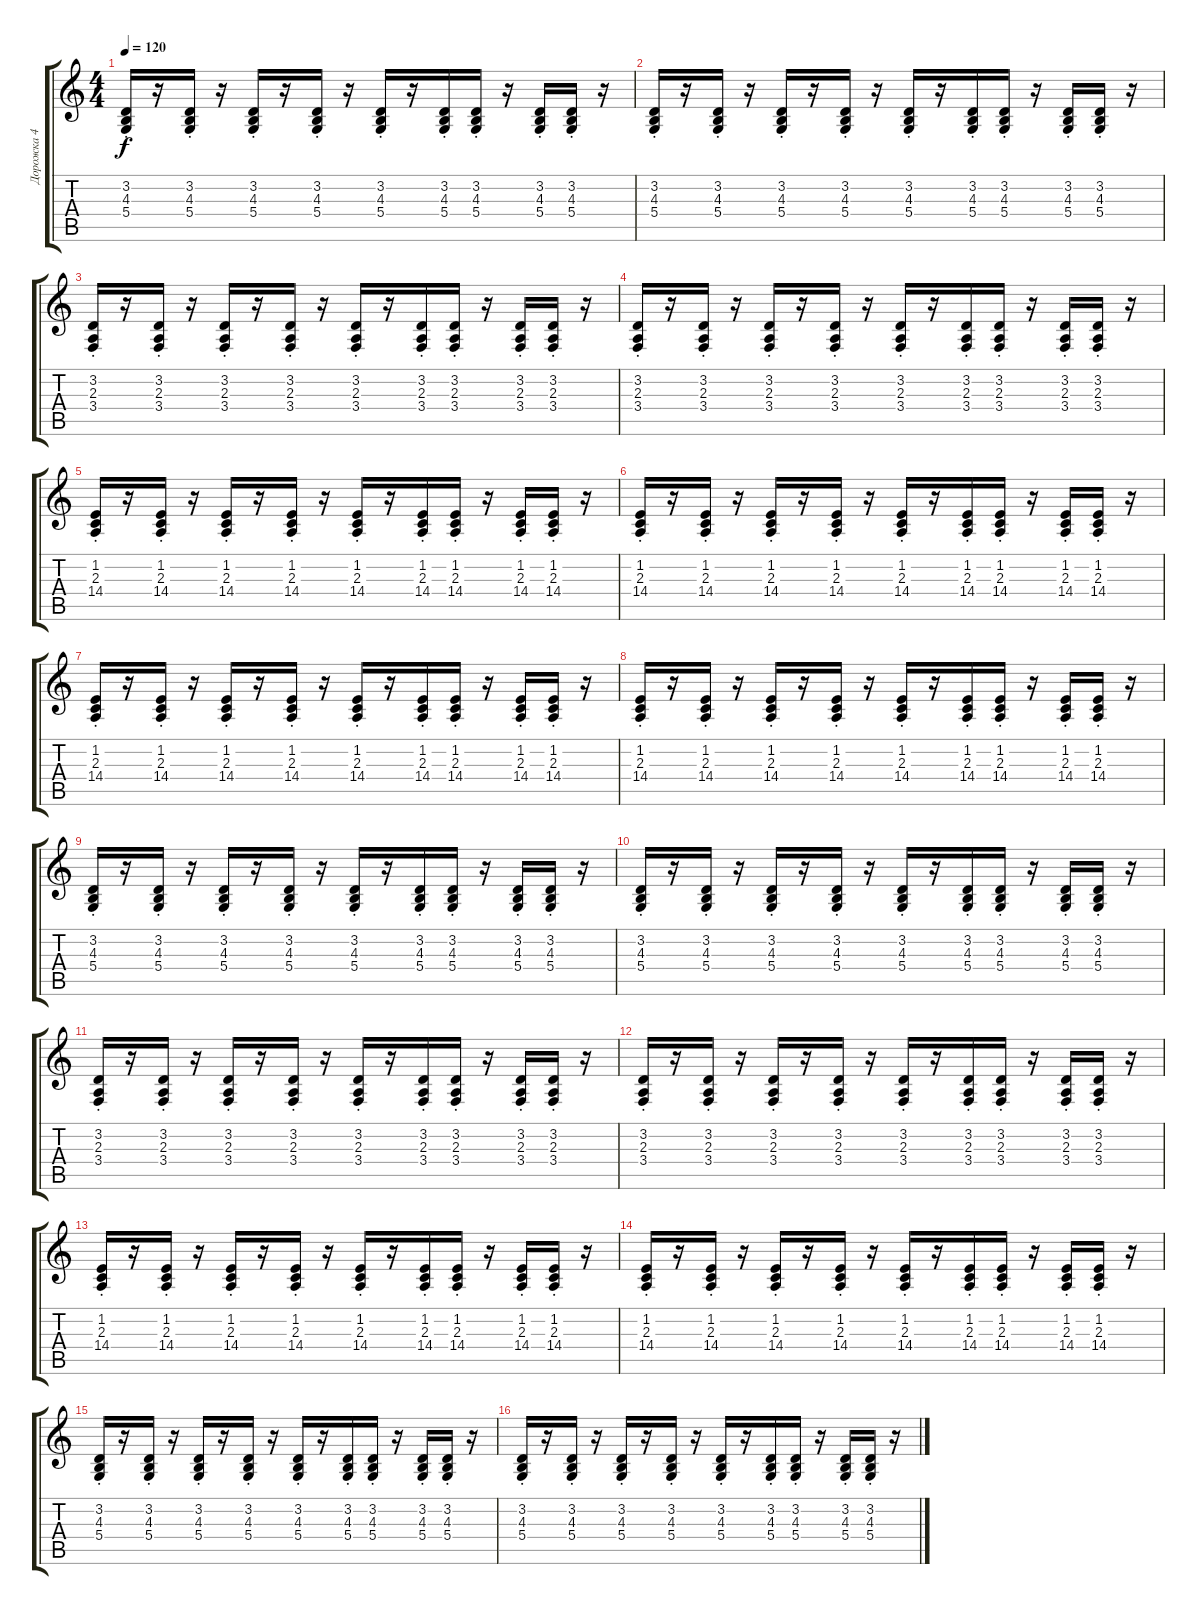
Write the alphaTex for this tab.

\track ("Дорожка 4" "Дорожка 4") {instrument lead2sawtooth}
\staff {score tabs}
\tuning (E4 B3 G3 D3 A2 E2) {hide}
\ts (4 4)
\tempo 120
\clef g2
\ks c
(3.2{st} 4.3{st} 5.4{st}).16{dy f} r.16 (3.2{st} 4.3{st} 5.4{st}).16 r.16 (3.2{st} 4.3{st} 5.4{st}).16 r.16 (3.2{st} 4.3{st} 5.4{st}).16 r.16 (3.2{st} 4.3{st} 5.4{st}).16 r.16 (3.2{st} 4.3{st} 5.4{st}).16 (3.2{st} 4.3{st} 5.4{st}).16 r.16 (3.2{st} 4.3{st} 5.4{st}).16 (3.2{st} 4.3{st} 5.4{st}).16 r.16 |
(3.2{st} 4.3{st} 5.4{st}).16 r.16 (3.2{st} 4.3{st} 5.4{st}).16 r.16 (3.2{st} 4.3{st} 5.4{st}).16 r.16 (3.2{st} 4.3{st} 5.4{st}).16 r.16 (3.2{st} 4.3{st} 5.4{st}).16 r.16 (3.2{st} 4.3{st} 5.4{st}).16 (3.2{st} 4.3{st} 5.4{st}).16 r.16 (3.2{st} 4.3{st} 5.4{st}).16 (3.2{st} 4.3{st} 5.4{st}).16 r.16 |
(3.2{st} 2.3{st} 3.4{st}).16 r.16 (3.2{st} 2.3{st} 3.4{st}).16 r.16 (3.2{st} 2.3{st} 3.4{st}).16 r.16 (3.2{st} 2.3{st} 3.4{st}).16 r.16 (3.2{st} 2.3{st} 3.4{st}).16 r.16 (3.2{st} 2.3{st} 3.4{st}).16 (3.2{st} 2.3{st} 3.4{st}).16 r.16 (3.2{st} 2.3{st} 3.4{st}).16 (3.2{st} 2.3{st} 3.4{st}).16 r.16 |
(3.2{st} 2.3{st} 3.4{st}).16 r.16 (3.2{st} 2.3{st} 3.4{st}).16 r.16 (3.2{st} 2.3{st} 3.4{st}).16 r.16 (3.2{st} 2.3{st} 3.4{st}).16 r.16 (3.2{st} 2.3{st} 3.4{st}).16 r.16 (3.2{st} 2.3{st} 3.4{st}).16 (3.2{st} 2.3{st} 3.4{st}).16 r.16 (3.2{st} 2.3{st} 3.4{st}).16 (3.2{st} 2.3{st} 3.4{st}).16 r.16 |
(1.2{st} 2.3{st} 14.4{st}).16 r.16 (1.2{st} 2.3{st} 14.4{st}).16 r.16 (1.2{st} 2.3{st} 14.4{st}).16 r.16 (1.2{st} 2.3{st} 14.4{st}).16 r.16 (1.2{st} 2.3{st} 14.4{st}).16 r.16 (1.2{st} 2.3{st} 14.4{st}).16 (1.2{st} 2.3{st} 14.4{st}).16 r.16 (1.2{st} 2.3{st} 14.4{st}).16 (1.2{st} 2.3{st} 14.4{st}).16 r.16 |
(1.2{st} 2.3{st} 14.4{st}).16 r.16 (1.2{st} 2.3{st} 14.4{st}).16 r.16 (1.2{st} 2.3{st} 14.4{st}).16 r.16 (1.2{st} 2.3{st} 14.4{st}).16 r.16 (1.2{st} 2.3{st} 14.4{st}).16 r.16 (1.2{st} 2.3{st} 14.4{st}).16 (1.2{st} 2.3{st} 14.4{st}).16 r.16 (1.2{st} 2.3{st} 14.4{st}).16 (1.2{st} 2.3{st} 14.4{st}).16 r.16 |
(1.2{st} 2.3{st} 14.4{st}).16 r.16 (1.2{st} 2.3{st} 14.4{st}).16 r.16 (1.2{st} 2.3{st} 14.4{st}).16 r.16 (1.2{st} 2.3{st} 14.4{st}).16 r.16 (1.2{st} 2.3{st} 14.4{st}).16 r.16 (1.2{st} 2.3{st} 14.4{st}).16 (1.2{st} 2.3{st} 14.4{st}).16 r.16 (1.2{st} 2.3{st} 14.4{st}).16 (1.2{st} 2.3{st} 14.4{st}).16 r.16 |
(1.2{st} 2.3{st} 14.4{st}).16 r.16 (1.2{st} 2.3{st} 14.4{st}).16 r.16 (1.2{st} 2.3{st} 14.4{st}).16 r.16 (1.2{st} 2.3{st} 14.4{st}).16 r.16 (1.2{st} 2.3{st} 14.4{st}).16 r.16 (1.2{st} 2.3{st} 14.4{st}).16 (1.2{st} 2.3{st} 14.4{st}).16 r.16 (1.2{st} 2.3{st} 14.4{st}).16 (1.2{st} 2.3{st} 14.4{st}).16 r.16 |
(3.2{st} 4.3{st} 5.4{st}).16 r.16 (3.2{st} 4.3{st} 5.4{st}).16 r.16 (3.2{st} 4.3{st} 5.4{st}).16 r.16 (3.2{st} 4.3{st} 5.4{st}).16 r.16 (3.2{st} 4.3{st} 5.4{st}).16 r.16 (3.2{st} 4.3{st} 5.4{st}).16 (3.2{st} 4.3{st} 5.4{st}).16 r.16 (3.2{st} 4.3{st} 5.4{st}).16 (3.2{st} 4.3{st} 5.4{st}).16 r.16 |
(3.2{st} 4.3{st} 5.4{st}).16 r.16 (3.2{st} 4.3{st} 5.4{st}).16 r.16 (3.2{st} 4.3{st} 5.4{st}).16 r.16 (3.2{st} 4.3{st} 5.4{st}).16 r.16 (3.2{st} 4.3{st} 5.4{st}).16 r.16 (3.2{st} 4.3{st} 5.4{st}).16 (3.2{st} 4.3{st} 5.4{st}).16 r.16 (3.2{st} 4.3{st} 5.4{st}).16 (3.2{st} 4.3{st} 5.4{st}).16 r.16 |
(3.2{st} 2.3{st} 3.4{st}).16 r.16 (3.2{st} 2.3{st} 3.4{st}).16 r.16 (3.2{st} 2.3{st} 3.4{st}).16 r.16 (3.2{st} 2.3{st} 3.4{st}).16 r.16 (3.2{st} 2.3{st} 3.4{st}).16 r.16 (3.2{st} 2.3{st} 3.4{st}).16 (3.2{st} 2.3{st} 3.4{st}).16 r.16 (3.2{st} 2.3{st} 3.4{st}).16 (3.2{st} 2.3{st} 3.4{st}).16 r.16 |
(3.2{st} 2.3{st} 3.4{st}).16 r.16 (3.2{st} 2.3{st} 3.4{st}).16 r.16 (3.2{st} 2.3{st} 3.4{st}).16 r.16 (3.2{st} 2.3{st} 3.4{st}).16 r.16 (3.2{st} 2.3{st} 3.4{st}).16 r.16 (3.2{st} 2.3{st} 3.4{st}).16 (3.2{st} 2.3{st} 3.4{st}).16 r.16 (3.2{st} 2.3{st} 3.4{st}).16 (3.2{st} 2.3{st} 3.4{st}).16 r.16 |
(1.2{st} 2.3{st} 14.4{st}).16 r.16 (1.2{st} 2.3{st} 14.4{st}).16 r.16 (1.2{st} 2.3{st} 14.4{st}).16 r.16 (1.2{st} 2.3{st} 14.4{st}).16 r.16 (1.2{st} 2.3{st} 14.4{st}).16 r.16 (1.2{st} 2.3{st} 14.4{st}).16 (1.2{st} 2.3{st} 14.4{st}).16 r.16 (1.2{st} 2.3{st} 14.4{st}).16 (1.2{st} 2.3{st} 14.4{st}).16 r.16 |
(1.2{st} 2.3{st} 14.4{st}).16 r.16 (1.2{st} 2.3{st} 14.4{st}).16 r.16 (1.2{st} 2.3{st} 14.4{st}).16 r.16 (1.2{st} 2.3{st} 14.4{st}).16 r.16 (1.2{st} 2.3{st} 14.4{st}).16 r.16 (1.2{st} 2.3{st} 14.4{st}).16 (1.2{st} 2.3{st} 14.4{st}).16 r.16 (1.2{st} 2.3{st} 14.4{st}).16 (1.2{st} 2.3{st} 14.4{st}).16 r.16 |
(3.2{st} 4.3{st} 5.4{st}).16 r.16 (3.2{st} 4.3{st} 5.4{st}).16 r.16 (3.2{st} 4.3{st} 5.4{st}).16 r.16 (3.2{st} 4.3{st} 5.4{st}).16 r.16 (3.2{st} 4.3{st} 5.4{st}).16 r.16 (3.2{st} 4.3{st} 5.4{st}).16 (3.2{st} 4.3{st} 5.4{st}).16 r.16 (3.2{st} 4.3{st} 5.4{st}).16 (3.2{st} 4.3{st} 5.4{st}).16 r.16 |
(3.2{st} 4.3{st} 5.4{st}).16 r.16 (3.2{st} 4.3{st} 5.4{st}).16 r.16 (3.2{st} 4.3{st} 5.4{st}).16 r.16 (3.2{st} 4.3{st} 5.4{st}).16 r.16 (3.2{st} 4.3{st} 5.4{st}).16 r.16 (3.2{st} 4.3{st} 5.4{st}).16 (3.2{st} 4.3{st} 5.4{st}).16 r.16 (3.2{st} 4.3{st} 5.4{st}).16 (3.2{st} 4.3{st} 5.4{st}).16 r.16
